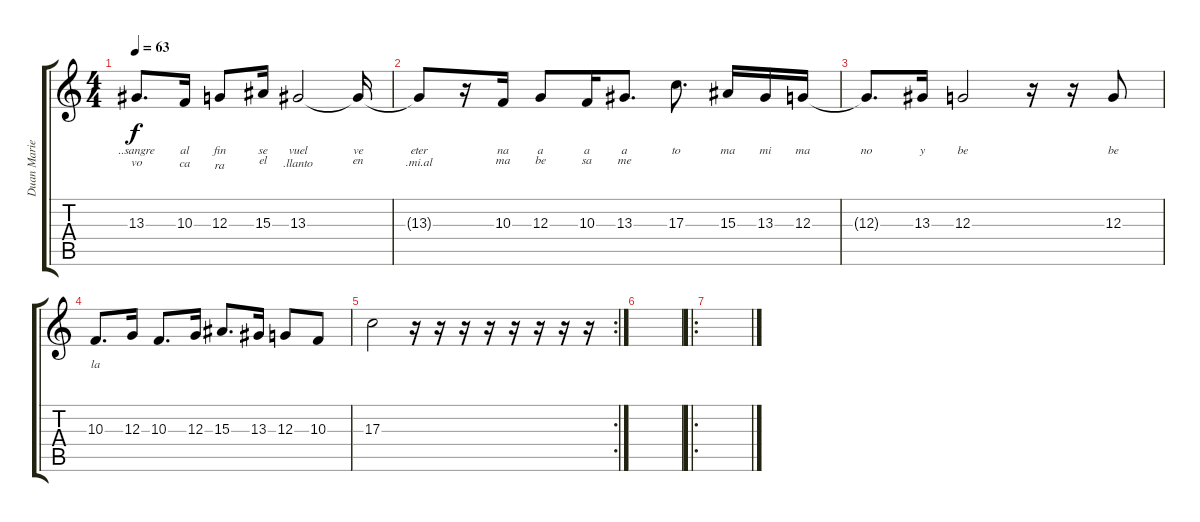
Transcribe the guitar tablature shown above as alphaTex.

\track ("Duan Marie" "Duan Marie") {instrument choiraahs}
\staff {score tabs}
\tuning (E4 B3 G3 D3 A2 E2) {hide}
\ts (4 4)
\tempo 63
\clef g2
\ks c
13.3.8{d lyrics (0 "..sangre") lyrics (1 "vo") lyrics (2 "") lyrics (3 "") lyrics (4 "") dy f} 10.3.16{lyrics (0 "al") lyrics (1 "ca") lyrics (2 "") lyrics (3 "") lyrics (4 "")} 12.3.8{lyrics (0 "fin") lyrics (1 "ra") lyrics (2 "") lyrics (3 "") lyrics (4 "")} 15.3.16{lyrics (0 "se") lyrics (1 "el") lyrics (2 "") lyrics (3 "") lyrics (4 "")} 13.3.2{lyrics (0 "vuel") lyrics (1 ".llanto") lyrics (2 "") lyrics (3 "") lyrics (4 "")} 13.3{t}.16{lyrics (0 "ve") lyrics (1 "en") lyrics (2 "") lyrics (3 "") lyrics (4 "")} |
13.3{t}.8{lyrics (0 "eter") lyrics (1 ".mi.al") lyrics (2 "") lyrics (3 "") lyrics (4 "")} r.16 10.3.16{lyrics (0 "na") lyrics (1 "ma") lyrics (2 "") lyrics (3 "") lyrics (4 "")} 12.3.8{lyrics (0 "a") lyrics (1 "be") lyrics (2 "") lyrics (3 "") lyrics (4 "")} 10.3.16{lyrics (0 "a") lyrics (1 "sa") lyrics (2 "") lyrics (3 "") lyrics (4 "")} 13.3.8{d lyrics (0 "a") lyrics (1 "me") lyrics (2 "") lyrics (3 "") lyrics (4 "")} 17.3.8{d lyrics (0 "to") lyrics (1 "") lyrics (2 "") lyrics (3 "") lyrics (4 "")} 15.3.16{lyrics (0 "ma") lyrics (1 "") lyrics (2 "") lyrics (3 "") lyrics (4 "")} 13.3.16{lyrics (0 "mi") lyrics (1 "") lyrics (2 "") lyrics (3 "") lyrics (4 "")} 12.3.16{lyrics (0 "ma") lyrics (1 "") lyrics (2 "") lyrics (3 "") lyrics (4 "")} |
12.3{t}.8{d lyrics (0 "no") lyrics (1 "") lyrics (2 "") lyrics (3 "") lyrics (4 "")} 13.3.16{lyrics (0 "y") lyrics (1 "") lyrics (2 "") lyrics (3 "") lyrics (4 "")} 12.3.2{lyrics (0 "be") lyrics (1 "") lyrics (2 "") lyrics (3 "") lyrics (4 "")} r.16 r.16 12.3.8{lyrics (0 "be") lyrics (1 "") lyrics (2 "") lyrics (3 "") lyrics (4 "")} |
10.3.8{d lyrics (0 "la") lyrics (1 "") lyrics (2 "") lyrics (3 "") lyrics (4 "")} 12.3.16 10.3.8{d} 12.3.16 15.3.8{d} 13.3.16 12.3.8 10.3.8 |
\rc 2
17.3.2 r.16 r.16 r.16 r.16 r.16 r.16 r.16 r.16 |
|
\ro
